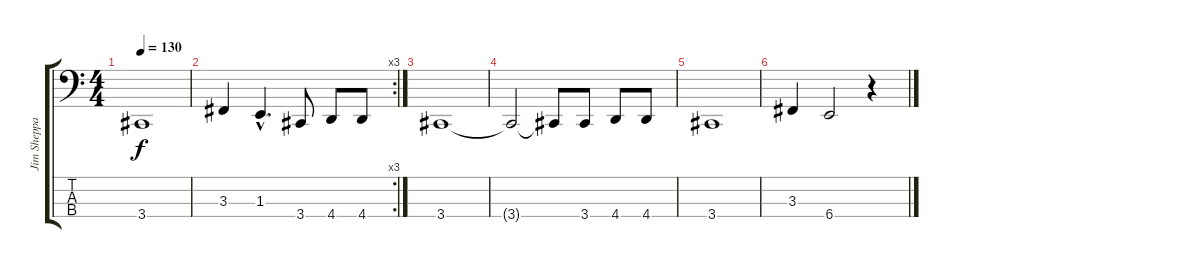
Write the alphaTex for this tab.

\track ("Jim Sheppard" "Jim Sheppa") {instrument electricbassfinger}
\staff {score tabs}
\tuning (Db2 Ab1 Eb1 Bb0) {hide}
\ts (4 4)
\tempo 130
\clef f4
\ks c
3.4.1{dy f} |
\rc 3
3.3.4 1.3{hac}.4{d} 3.4.8 4.4.8 4.4.8 |
3.4.1 |
3.4{t}.2 3.4{t}.8 3.4.8 4.4.8 4.4.8 |
3.4.1 |
3.3.4 6.4.2 r.4
